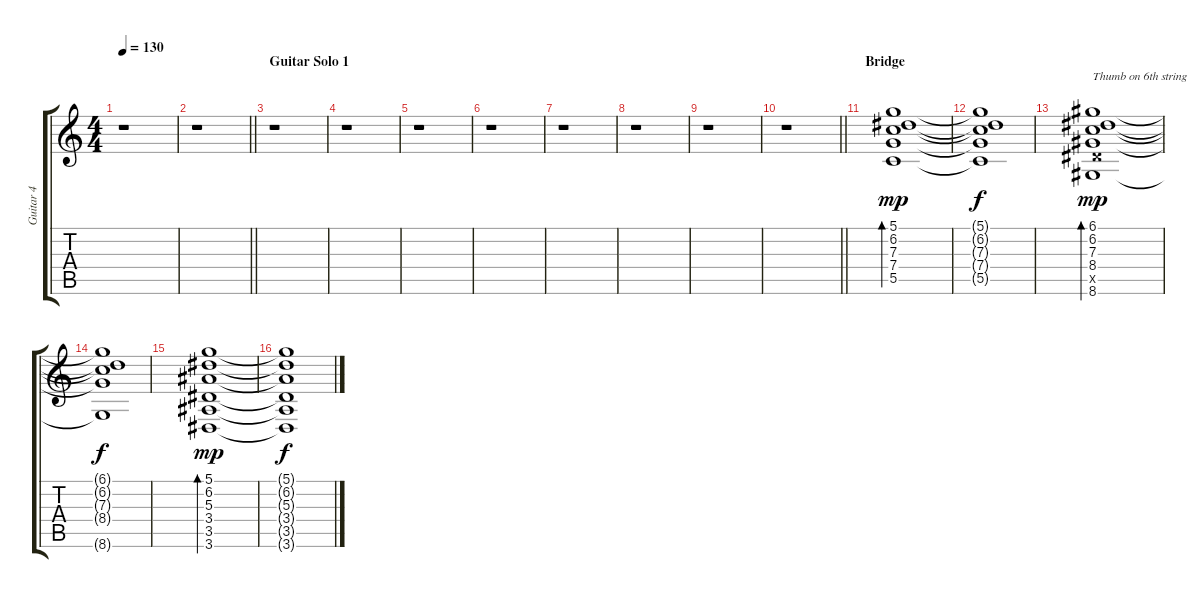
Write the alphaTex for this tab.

\track ("Guitar 4" "Guitar 4") {instrument distortionguitar}
\staff {score tabs}
\tuning (D4 A3 F3 C3 G2 C2) {hide}
\ts (4 4)
\tempo 130
\clef g2
\ks c
r.1{dy mp} |
\barLineRight lightlight
r.1 |
\section ("" "Guitar Solo 1")
r.1 |
r.1 |
r.1 |
r.1 |
r.1 |
r.1 |
r.1 |
\barLineRight lightlight
r.1 |
\section ("" "Bridge")
(5.1 6.2 7.3 7.4 5.5).1{bd 480} |
(5.1{t} 6.2{t} 7.3{t} 7.4{t} 5.5{t}).1{dy f} |
(6.1 6.2 7.3 8.4 8.5{x} 8.6).1{bd 480 txt "Thumb on 6th string" dy mp} |
(6.1{t} 6.2{t} 7.3{t} 8.4{t} 8.6{t}).1{dy f} |
(5.1 6.2 5.3 3.4 3.5 3.6).1{bd 480 dy mp} |
(5.1{t} 6.2{t} 5.3{t} 3.4{t} 3.5{t} 3.6{t}).1{dy f}
